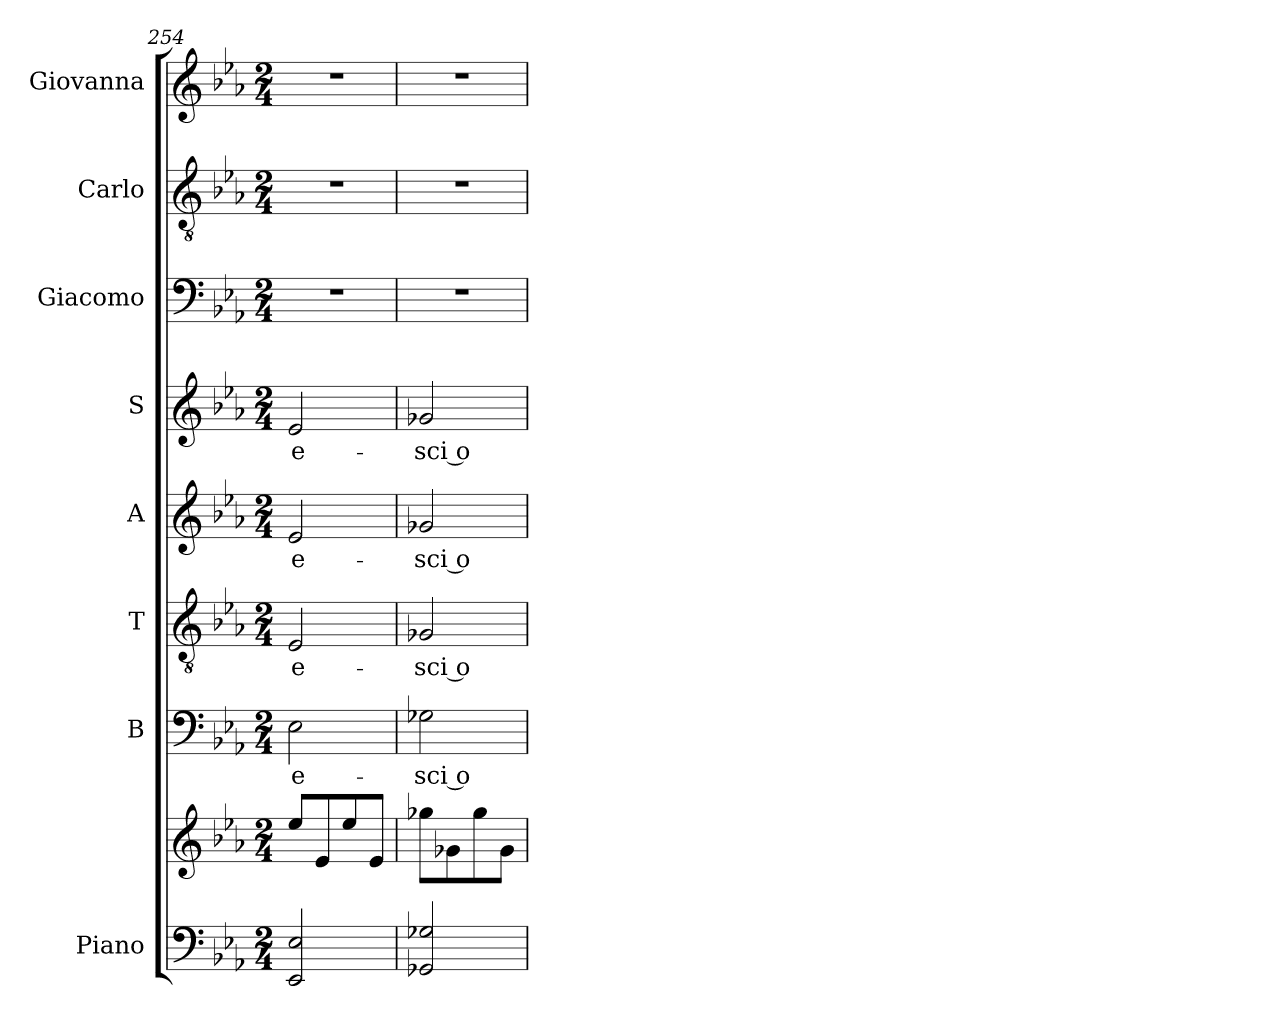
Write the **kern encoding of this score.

**kern	**kern	**kern	**text	**kern	**text	**kern	**text	**kern	**text	**kern	**kern	**kern
*part8	*part8	*part7	*part7	*part6	*part6	*part5	*part5	*part4	*part4	*part3	*part2	*part1
*staff9	*staff8	*staff7	*staff7	*staff6	*staff6	*staff5	*staff5	*staff4	*staff4	*staff3	*staff2	*staff1
*I"Piano	*	*I"B	*	*I"T	*	*I"A	*	*I"S	*	*I"Giacomo	*I"Carlo	*I"Giovanna
*I'Pno	*	*I'B	*	*I'T	*	*I'A	*	*I'S	*	*	*	*
!!LO:PB:g=z
*clefF4	*clefG2	*clefF4	*	*clefGv2	*	*clefG2	*	*clefG2	*	*clefF4	*clefGv2	*clefG2
*k[b-e-a-]	*k[b-e-a-]	*k[b-e-a-]	*	*k[b-e-a-]	*	*k[b-e-a-]	*	*k[b-e-a-]	*	*k[b-e-a-]	*k[b-e-a-]	*k[b-e-a-]
*M2/4	*M2/4	*M2/4	*	*M2/4	*	*M2/4	*	*M2/4	*	*M2/4	*M2/4	*M2/4
=254	=254	=254	=254	=254	=254	=254	=254	=254	=254	=254	=254	=254
!	!	!	!LO:LY:b	!	!LO:LY:b	!	!LO:LY:b	!	!LO:LY:b	!	!	!
2EE-/ 2E-/	8ee-/L	2E-\	e-	2E-/	e-	2e-/	e-	2e-/	e-	2r	2r	2r
.	8e-/	.	.	.	.	.	.	.	.	.	.	.
.	8ee-/	.	.	.	.	.	.	.	.	.	.	.
.	8e-/J	.	.	.	.	.	.	.	.	.	.	.
=255	=255	=255	=255	=255	=255	=255	=255	=255	=255	=255	=255	=255
!	!	!	!LO:LY:b	!	!LO:LY:b	!	!LO:LY:b	!	!LO:LY:b	!	!	!
2GG-X/ 2G-X/	8gg-X\L	2G-X\	-sci o-	2G-X/	-sci o-	2g-X/	-sci o-	2g-X/	-sci o-	2r	2r	2r
.	8g-X\	.	.	.	.	.	.	.	.	.	.	.
.	8gg-\	.	.	.	.	.	.	.	.	.	.	.
.	8g-\J	.	.	.	.	.	.	.	.	.	.	.
=	=	=	=	=	=	=	=	=	=	=	=	=
*-	*-	*-	*-	*-	*-	*-	*-	*-	*-	*-	*-	*-
